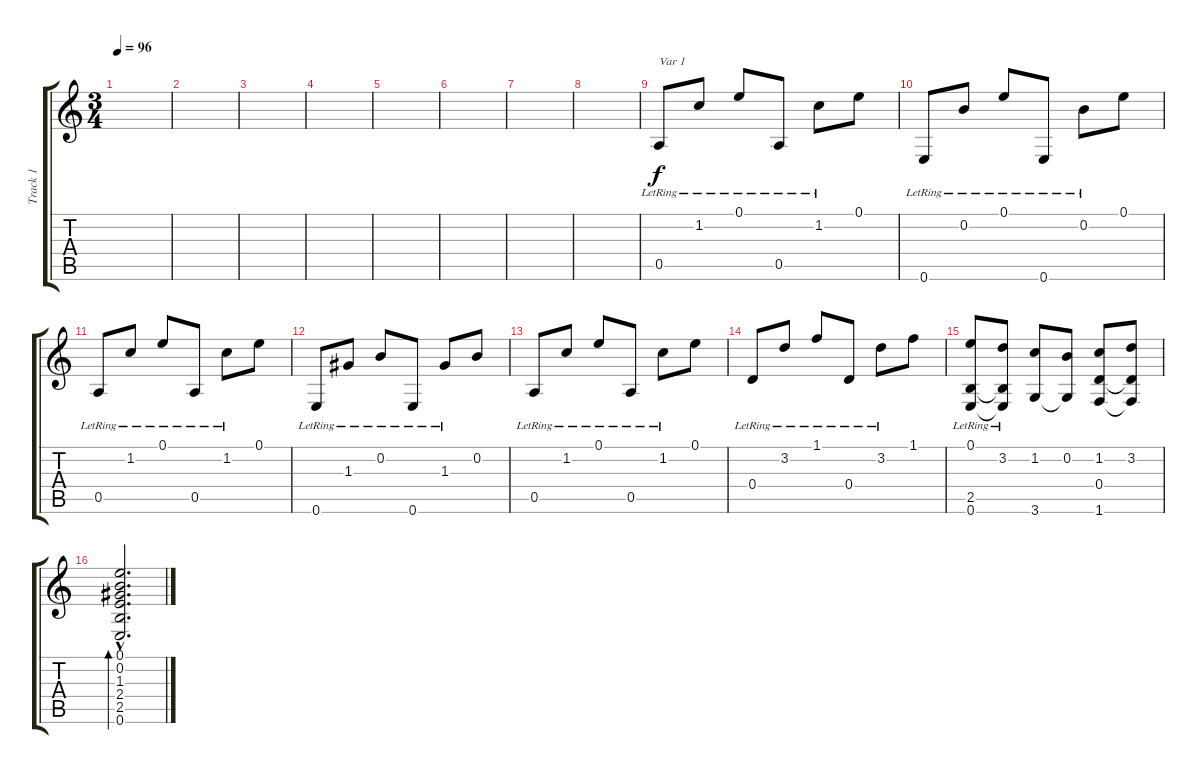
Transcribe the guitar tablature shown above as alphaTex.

\track ("Track 1" "Track 1") {instrument acousticguitarnylon}
\staff {score tabs}
\tuning (E4 B3 G3 D3 A2 E2) {hide}
\ts (3 4)
\tempo 96
\clef g2
\ks c
|
|
|
|
|
|
|
|
0.5{lr}.8{txt "Var 1"} 1.2{lr}.8 0.1{lr}.8 0.5{lr}.8 1.2{lr}.8 0.1.8 |
0.6{lr}.8 0.2{lr}.8 0.1{lr}.8 0.6{lr}.8 0.2{lr}.8 0.1.8 |
0.5{lr}.8 1.2{lr}.8 0.1{lr}.8 0.5{lr}.8 1.2{lr}.8 0.1.8 |
0.6{lr}.8 1.3{lr}.8 0.2{lr}.8 0.6{lr}.8 1.3{lr}.8 0.2.8 |
0.5{lr}.8 1.2{lr}.8 0.1{lr}.8 0.5{lr}.8 1.2{lr}.8 0.1.8 |
0.4{lr}.8 3.2{lr}.8 1.1{lr}.8 0.4{lr}.8 3.2{lr}.8 1.1.8 |
(0.1{lr} 2.5 0.6).8 (3.2{lr} 2.5{t} 0.6{t}).8 (1.2 3.6).8 (0.2 3.6{t}).8 (1.2 0.4 1.6).8 (3.2 0.4{t} 1.6{t}).8 |
(0.1{hac} 0.2{hac} 1.3{hac} 2.4{hac} 2.5{hac} 0.6{hac}).2{d bd 240}
